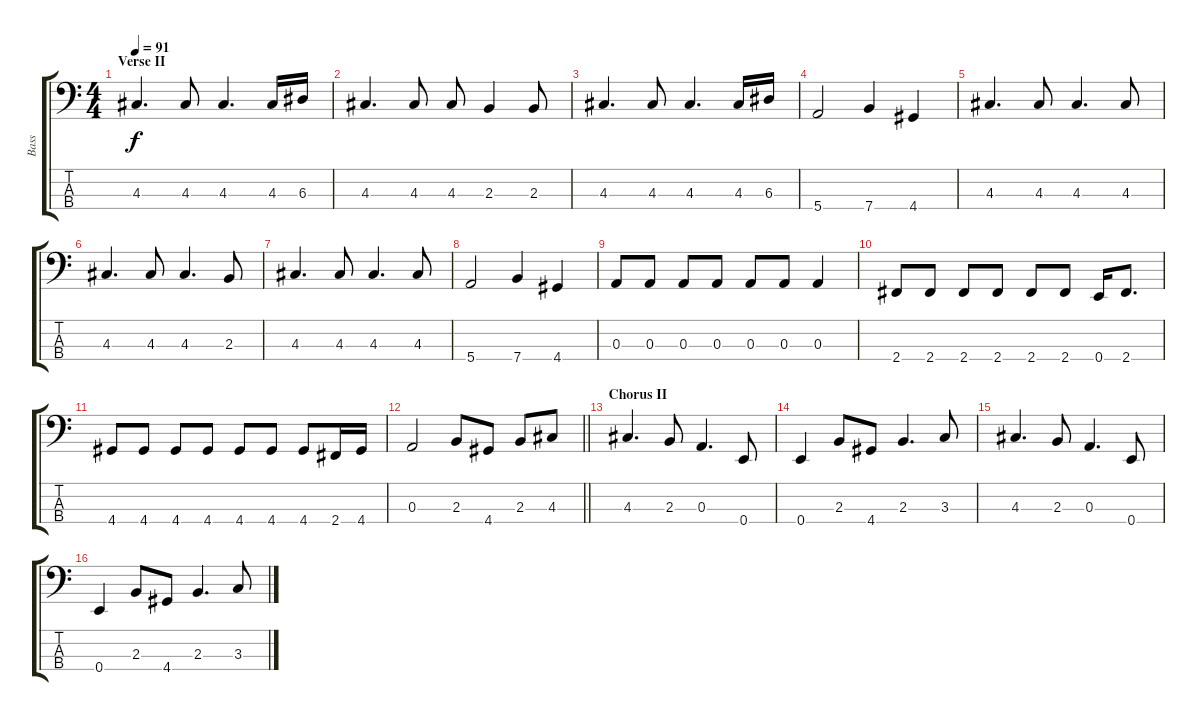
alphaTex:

\track ("Bass" "Bass") {instrument electricbassfinger}
\staff {score tabs}
\tuning (G2 D2 A1 E1) {hide}
\ts (4 4)
\section ("" "Verse II")
\tempo 91
\clef f4
\ks c
4.3.4{d dy f} 4.3.8 4.3.4{d} 4.3.16 6.3.16 |
4.3.4{d} 4.3.8 4.3.8 2.3.4 2.3.8 |
4.3.4{d} 4.3.8 4.3.4{d} 4.3.16 6.3.16 |
5.4.2 7.4.4 4.4.4 |
4.3.4{d} 4.3.8 4.3.4{d} 4.3.8 |
4.3.4{d} 4.3.8 4.3.4{d} 2.3.8 |
4.3.4{d} 4.3.8 4.3.4{d} 4.3.8 |
5.4.2 7.4.4 4.4.4 |
0.3.8 0.3.8 0.3.8 0.3.8 0.3.8 0.3.8 0.3.4 |
2.4.8 2.4.8 2.4.8 2.4.8 2.4.8 2.4.8 0.4.16 2.4.8{d} |
4.4.8 4.4.8 4.4.8 4.4.8 4.4.8 4.4.8 4.4.8 2.4.16 4.4.16 |
\barLineRight lightlight
0.3.2 2.3.8 4.4.8 2.3.8 4.3.8 |
\section ("" "Chorus II")
4.3.4{d} 2.3.8 0.3.4{d} 0.4.8 |
0.4.4 2.3.8 4.4.8 2.3.4{d} 3.3.8 |
4.3.4{d} 2.3.8 0.3.4{d} 0.4.8 |
0.4.4 2.3.8 4.4.8 2.3.4{d} 3.3.8
